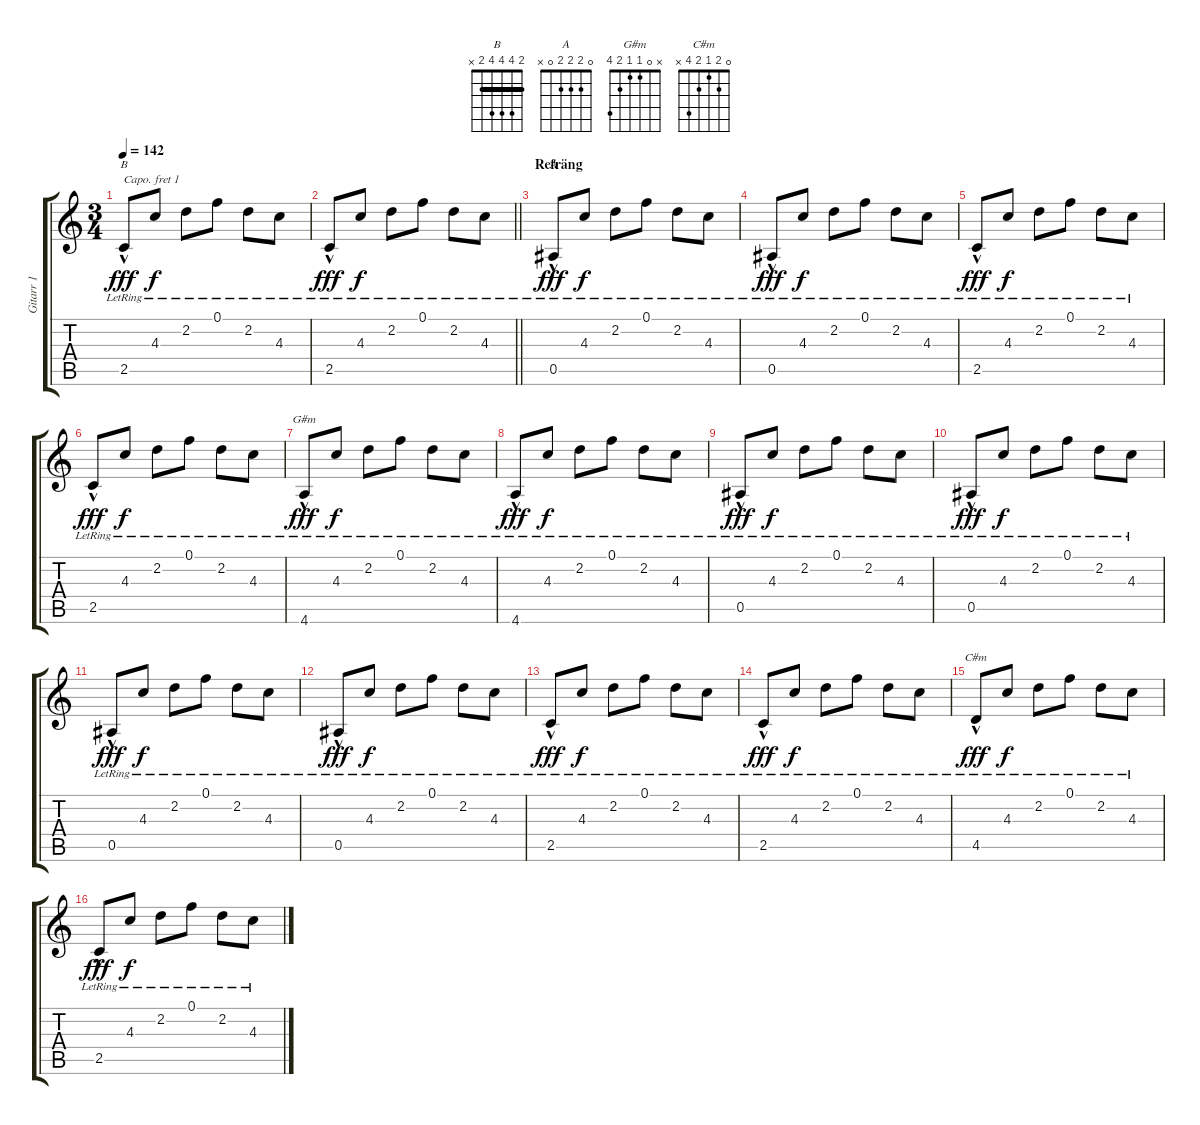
\track ("Gitarr 1" "Gitarr 1") {instrument acousticguitarsteel}
\staff {score tabs}
\capo 1
\tuning (E4 B3 G3 D3 A2 E2) {hide}
\chord ("B" 2 4 4 4 2 x) {barre 2}
\chord ("A" 0 2 2 2 0 x)
\chord ("G#m" x 0 1 1 2 4)
\chord ("C#m" 0 2 1 2 4 x)
\ts (3 4)
\tempo 142
\clef g2
\ks c
2.5{hac lr}.8{ch "B" dy fff} 4.3{lr}.8{dy f} 2.2{lr}.8 0.1{lr}.8 2.2{lr}.8 4.3{lr}.8 |
\barLineRight lightlight
2.5{hac lr}.8{dy fff} 4.3{lr}.8{dy f} 2.2{lr}.8 0.1{lr}.8 2.2{lr}.8 4.3{lr}.8 |
\section ("" "Refräng")
0.5{hac lr}.8{ch "A" dy fff} 4.3{lr}.8{dy f} 2.2{lr}.8 0.1{lr}.8 2.2{lr}.8 4.3{lr}.8 |
0.5{hac lr}.8{dy fff} 4.3{lr}.8{dy f} 2.2{lr}.8 0.1{lr}.8 2.2{lr}.8 4.3{lr}.8 |
2.5{hac lr}.8{dy fff} 4.3{lr}.8{dy f} 2.2{lr}.8 0.1{lr}.8 2.2{lr}.8 4.3{lr}.8 |
2.5{hac lr}.8{dy fff} 4.3{lr}.8{dy f} 2.2{lr}.8 0.1{lr}.8 2.2{lr}.8 4.3{lr}.8 |
4.6{hac lr}.8{ch "G#m" dy fff} 4.3{lr}.8{dy f} 2.2{lr}.8 0.1{lr}.8 2.2{lr}.8 4.3{lr}.8 |
4.6{hac lr}.8{dy fff} 4.3{lr}.8{dy f} 2.2{lr}.8 0.1{lr}.8 2.2{lr}.8 4.3{lr}.8 |
0.5{hac lr}.8{dy fff} 4.3{lr}.8{dy f} 2.2{lr}.8 0.1{lr}.8 2.2{lr}.8 4.3{lr}.8 |
0.5{hac lr}.8{dy fff} 4.3{lr}.8{dy f} 2.2{lr}.8 0.1{lr}.8 2.2{lr}.8 4.3{lr}.8 |
0.5{hac lr}.8{dy fff} 4.3{lr}.8{dy f} 2.2{lr}.8 0.1{lr}.8 2.2{lr}.8 4.3{lr}.8 |
0.5{hac lr}.8{dy fff} 4.3{lr}.8{dy f} 2.2{lr}.8 0.1{lr}.8 2.2{lr}.8 4.3{lr}.8 |
2.5{hac lr}.8{dy fff} 4.3{lr}.8{dy f} 2.2{lr}.8 0.1{lr}.8 2.2{lr}.8 4.3{lr}.8 |
2.5{hac lr}.8{dy fff} 4.3{lr}.8{dy f} 2.2{lr}.8 0.1{lr}.8 2.2{lr}.8 4.3{lr}.8 |
4.5{hac lr}.8{ch "C#m" dy fff} 4.3{lr}.8{dy f} 2.2{lr}.8 0.1{lr}.8 2.2{lr}.8 4.3{lr}.8 |
2.5{hac lr}.8{dy fff} 4.3{lr}.8{dy f} 2.2{lr}.8 0.1{lr}.8 2.2{lr}.8 4.3{lr}.8
